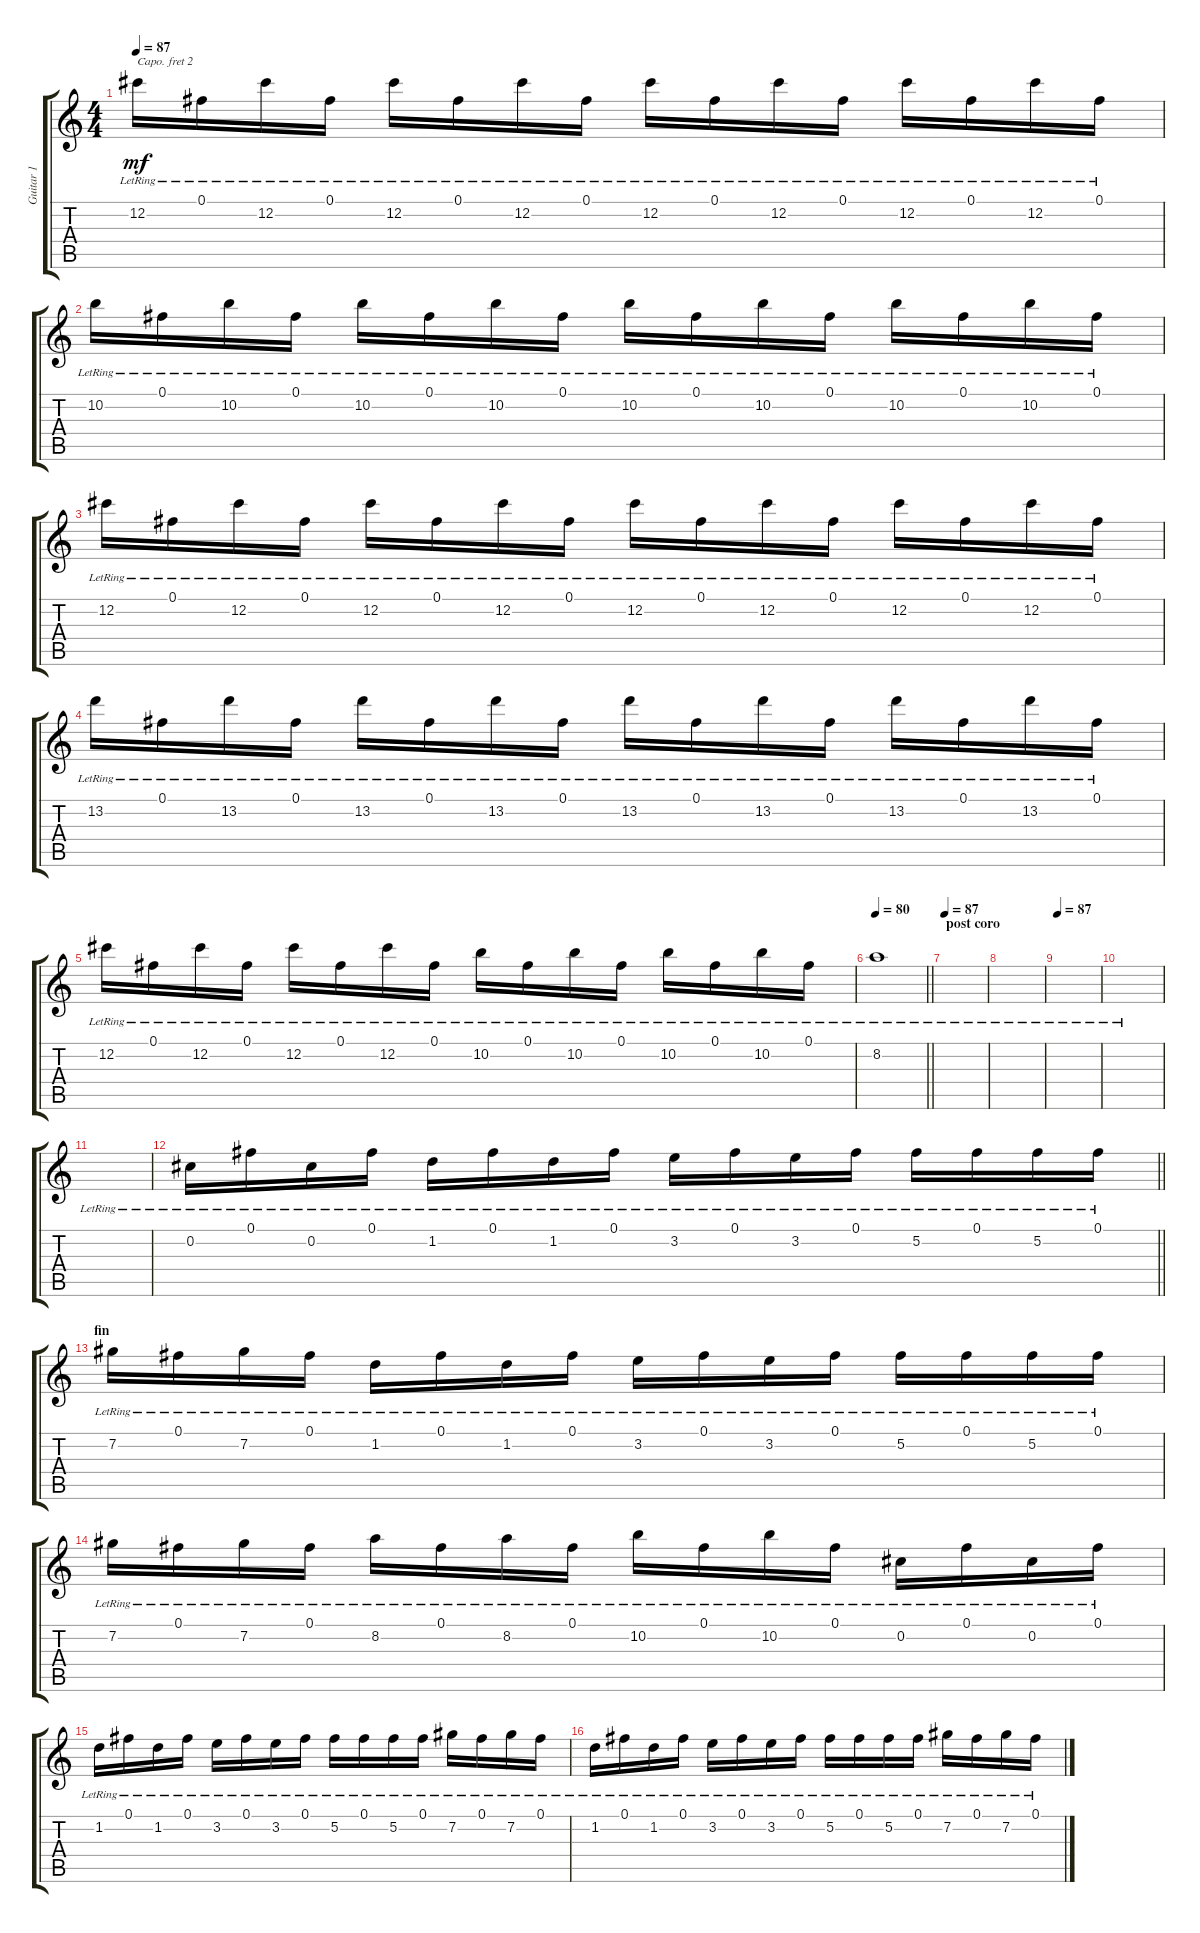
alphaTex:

\track ("Guitar 1" "Guitar 1") {instrument acousticguitarsteel}
\staff {score tabs}
\capo 2
\tuning (E4 B3 G3 D3 A2 E2) {hide}
\ts (4 4)
\tempo 87
\clef g2
\ks c
12.2{lr}.16{dy mf} 0.1{lr}.16 12.2{lr}.16 0.1{lr}.16 12.2{lr}.16 0.1{lr}.16 12.2{lr}.16 0.1{lr}.16 12.2{lr}.16 0.1{lr}.16 12.2{lr}.16 0.1{lr}.16 12.2{lr}.16 0.1{lr}.16 12.2{lr}.16 0.1{lr}.16 |
10.2{lr}.16 0.1{lr}.16 10.2{lr}.16 0.1{lr}.16 10.2{lr}.16 0.1{lr}.16 10.2{lr}.16 0.1{lr}.16 10.2{lr}.16 0.1{lr}.16 10.2{lr}.16 0.1{lr}.16 10.2{lr}.16 0.1{lr}.16 10.2{lr}.16 0.1{lr}.16 |
12.2{lr}.16 0.1{lr}.16 12.2{lr}.16 0.1{lr}.16 12.2{lr}.16 0.1{lr}.16 12.2{lr}.16 0.1{lr}.16 12.2{lr}.16 0.1{lr}.16 12.2{lr}.16 0.1{lr}.16 12.2{lr}.16 0.1{lr}.16 12.2{lr}.16 0.1{lr}.16 |
13.2{lr}.16 0.1{lr}.16 13.2{lr}.16 0.1{lr}.16 13.2{lr}.16 0.1{lr}.16 13.2{lr}.16 0.1{lr}.16 13.2{lr}.16 0.1{lr}.16 13.2{lr}.16 0.1{lr}.16 13.2{lr}.16 0.1{lr}.16 13.2{lr}.16 0.1{lr}.16 |
12.2{lr}.16 0.1{lr}.16 12.2{lr}.16 0.1{lr}.16 12.2{lr}.16 0.1{lr}.16 12.2{lr}.16 0.1{lr}.16 10.2{lr}.16 0.1{lr}.16 10.2{lr}.16 0.1{lr}.16 10.2{lr}.16 0.1{lr}.16 10.2{lr}.16 0.1{lr}.16 |
\tempo 80
\barLineRight lightlight
8.2{lr}.1 |
\section ("" "post coro")
\tempo 87
|
|
\tempo 87
|
|
|
\barLineRight lightlight
0.2{lr}.16 0.1{lr}.16 0.2{lr}.16 0.1{lr}.16 1.2{lr}.16 0.1{lr}.16 1.2{lr}.16 0.1{lr}.16 3.2{lr}.16 0.1{lr}.16 3.2{lr}.16 0.1{lr}.16 5.2{lr}.16 0.1{lr}.16 5.2{lr}.16 0.1{lr}.16 |
\section ("" "fin")
7.2{lr}.16{instrument acousticguitarsteel} 0.1{lr}.16 7.2{lr}.16 0.1{lr}.16 1.2{lr}.16 0.1{lr}.16 1.2{lr}.16 0.1{lr}.16 3.2{lr}.16 0.1{lr}.16 3.2{lr}.16 0.1{lr}.16 5.2{lr}.16 0.1{lr}.16 5.2{lr}.16 0.1{lr}.16 |
7.2{lr}.16{instrument acousticguitarsteel} 0.1{lr}.16 7.2{lr}.16 0.1{lr}.16 8.2{lr}.16 0.1{lr}.16 8.2{lr}.16 0.1{lr}.16 10.2{lr}.16 0.1{lr}.16 10.2{lr}.16 0.1{lr}.16 0.2{lr}.16 0.1{lr}.16 0.2{lr}.16 0.1{lr}.16 |
1.2{lr}.16 0.1{lr}.16 1.2{lr}.16 0.1{lr}.16 3.2{lr}.16 0.1{lr}.16 3.2{lr}.16 0.1{lr}.16 5.2{lr}.16 0.1{lr}.16 5.2{lr}.16 0.1{lr}.16 7.2{lr}.16{instrument acousticguitarsteel} 0.1{lr}.16 7.2{lr}.16 0.1{lr}.16 |
1.2{lr}.16 0.1{lr}.16 1.2{lr}.16 0.1{lr}.16 3.2{lr}.16 0.1{lr}.16 3.2{lr}.16 0.1{lr}.16 5.2{lr}.16 0.1{lr}.16 5.2{lr}.16 0.1{lr}.16 7.2{lr}.16{instrument acousticguitarsteel} 0.1{lr}.16 7.2{lr}.16 0.1{lr}.16
